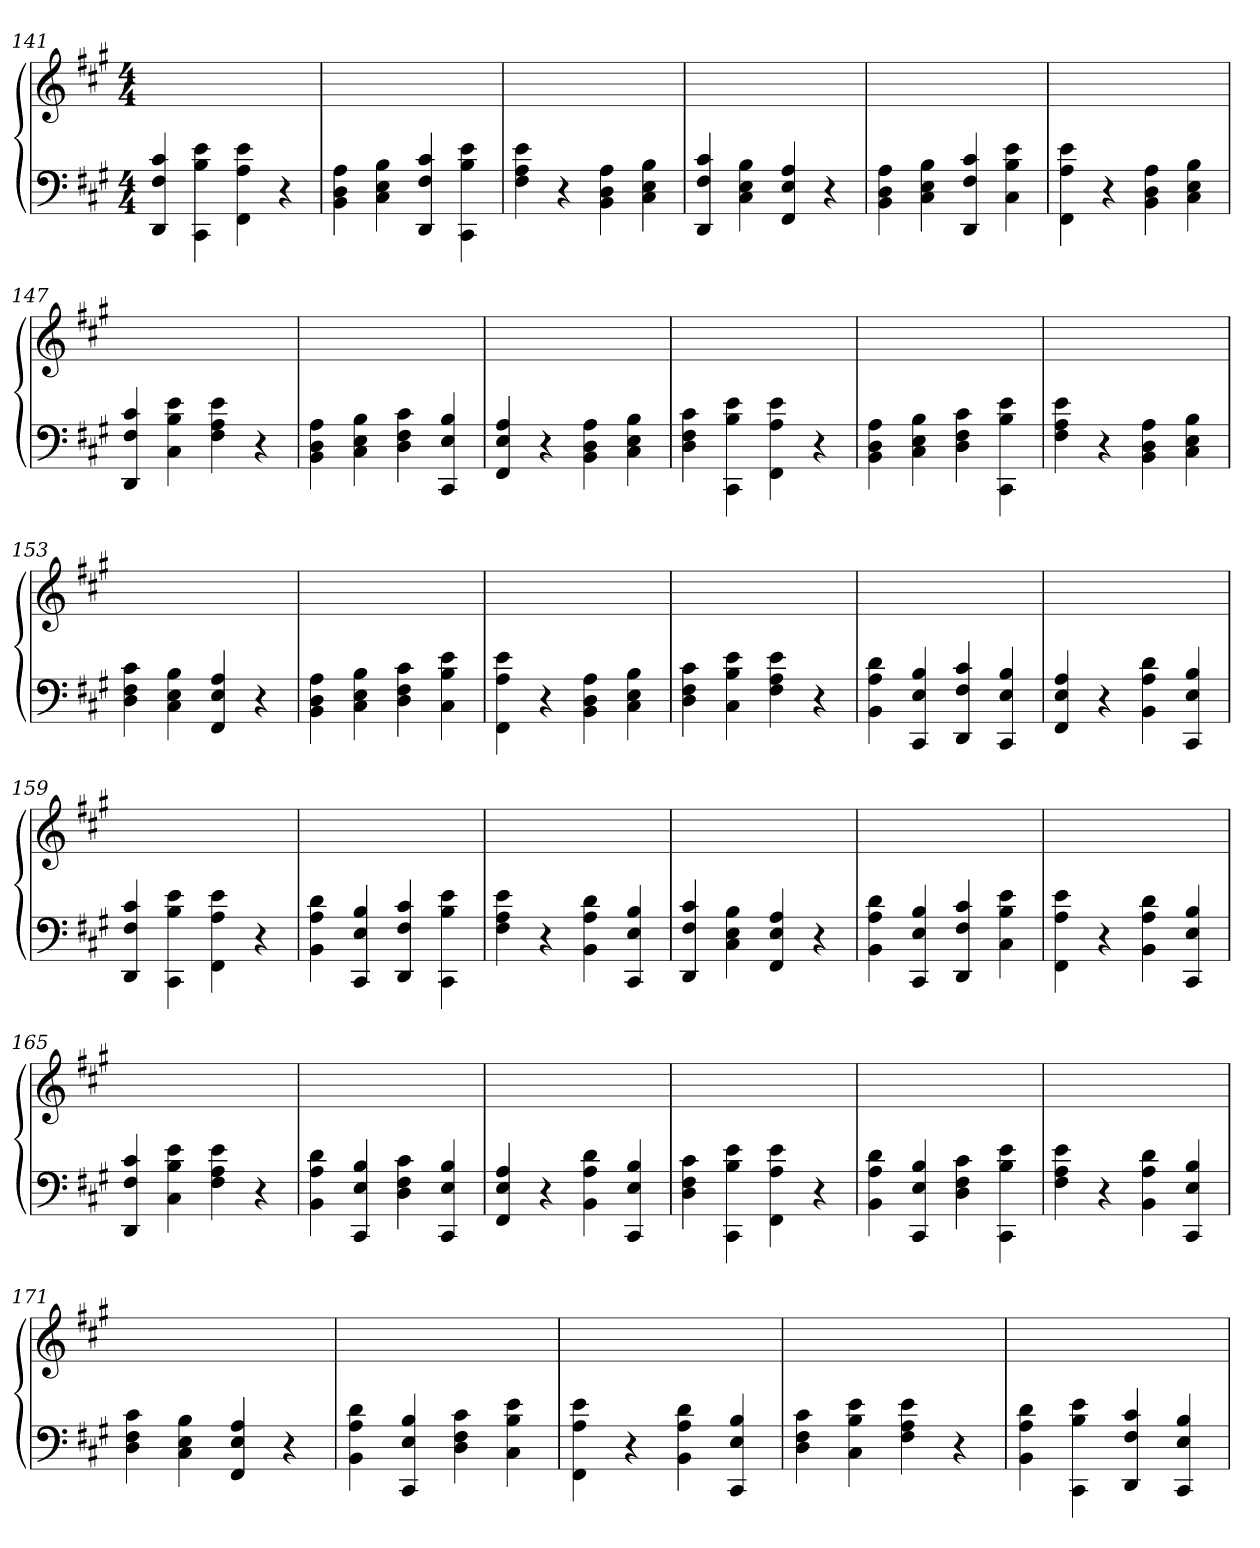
**kern	**kern
*part2	*part1
*staff2	*staff1
*clefF4	*clefG2
*k[f#c#g#]	*k[f#c#g#]
*A:	*A:
*M4/4	*M4/4
=141	=141
4DD 4F# 4c#	1ryy
4CC# 4B 4e	.
4FF# 4A 4e	.
4r	.
=142	=142
4BB 4D 4A	1ryy
4C# 4E 4B	.
4DD 4F# 4c#	.
4CC# 4B 4e	.
=143	=143
4F# 4A 4e	1ryy
4r	.
4BB 4D 4A	.
4C# 4E 4B	.
=144	=144
4DD 4F# 4c#	1ryy
4C# 4E 4B	.
4FF# 4E 4A	.
4r	.
=145	=145
4BB 4D 4A	1ryy
4C# 4E 4B	.
4DD 4F# 4c#	.
4C# 4B 4e	.
=146	=146
4FF# 4A 4e	1ryy
4r	.
4BB 4D 4A	.
4C# 4E 4B	.
=147	=147
4DD 4F# 4c#	1ryy
4C# 4B 4e	.
4F# 4A 4e	.
4r	.
=148	=148
4BB 4D 4A	1ryy
4C# 4E 4B	.
4D 4F# 4c#	.
4CC# 4E 4B	.
=149	=149
4FF# 4E 4A	1ryy
4r	.
4BB 4D 4A	.
4C# 4E 4B	.
=150	=150
4D 4F# 4c#	1ryy
4CC# 4B 4e	.
4FF# 4A 4e	.
4r	.
=151	=151
4BB 4D 4A	1ryy
4C# 4E 4B	.
4D 4F# 4c#	.
4CC# 4B 4e	.
=152	=152
4F# 4A 4e	1ryy
4r	.
4BB 4D 4A	.
4C# 4E 4B	.
=153	=153
4D 4F# 4c#	1ryy
4C# 4E 4B	.
4FF# 4E 4A	.
4r	.
=154	=154
4BB 4D 4A	1ryy
4C# 4E 4B	.
4D 4F# 4c#	.
4C# 4B 4e	.
=155	=155
4FF# 4A 4e	1ryy
4r	.
4BB 4D 4A	.
4C# 4E 4B	.
=156	=156
4D 4F# 4c#	1ryy
4C# 4B 4e	.
4F# 4A 4e	.
4r	.
=157	=157
4BB 4A 4d	1ryy
4CC# 4E 4B	.
4DD 4F# 4c#	.
4CC# 4E 4B	.
=158	=158
4FF# 4E 4A	1ryy
4r	.
4BB 4A 4d	.
4CC# 4E 4B	.
=159	=159
4DD 4F# 4c#	1ryy
4CC# 4B 4e	.
4FF# 4A 4e	.
4r	.
=160	=160
4BB 4A 4d	1ryy
4CC# 4E 4B	.
4DD 4F# 4c#	.
4CC# 4B 4e	.
=161	=161
4F# 4A 4e	1ryy
4r	.
4BB 4A 4d	.
4CC# 4E 4B	.
=162	=162
4DD 4F# 4c#	1ryy
4C# 4E 4B	.
4FF# 4E 4A	.
4r	.
=163	=163
4BB 4A 4d	1ryy
4CC# 4E 4B	.
4DD 4F# 4c#	.
4C# 4B 4e	.
=164	=164
4FF# 4A 4e	1ryy
4r	.
4BB 4A 4d	.
4CC# 4E 4B	.
=165	=165
4DD 4F# 4c#	1ryy
4C# 4B 4e	.
4F# 4A 4e	.
4r	.
=166	=166
4BB 4A 4d	1ryy
4CC# 4E 4B	.
4D 4F# 4c#	.
4CC# 4E 4B	.
=167	=167
4FF# 4E 4A	1ryy
4r	.
4BB 4A 4d	.
4CC# 4E 4B	.
=168	=168
4D 4F# 4c#	1ryy
4CC# 4B 4e	.
4FF# 4A 4e	.
4r	.
=169	=169
4BB 4A 4d	1ryy
4CC# 4E 4B	.
4D 4F# 4c#	.
4CC# 4B 4e	.
=170	=170
4F# 4A 4e	1ryy
4r	.
4BB 4A 4d	.
4CC# 4E 4B	.
=171	=171
4D 4F# 4c#	1ryy
4C# 4E 4B	.
4FF# 4E 4A	.
4r	.
=172	=172
4BB 4A 4d	1ryy
4CC# 4E 4B	.
4D 4F# 4c#	.
4C# 4B 4e	.
=173	=173
4FF# 4A 4e	1ryy
4r	.
4BB 4A 4d	.
4CC# 4E 4B	.
=174	=174
4D 4F# 4c#	1ryy
4C# 4B 4e	.
4F# 4A 4e	.
4r	.
=175	=175
4BB 4A 4d	1ryy
4CC# 4B 4e	.
4DD 4F# 4c#	.
4CC# 4E 4B	.
=	=
*-	*-
